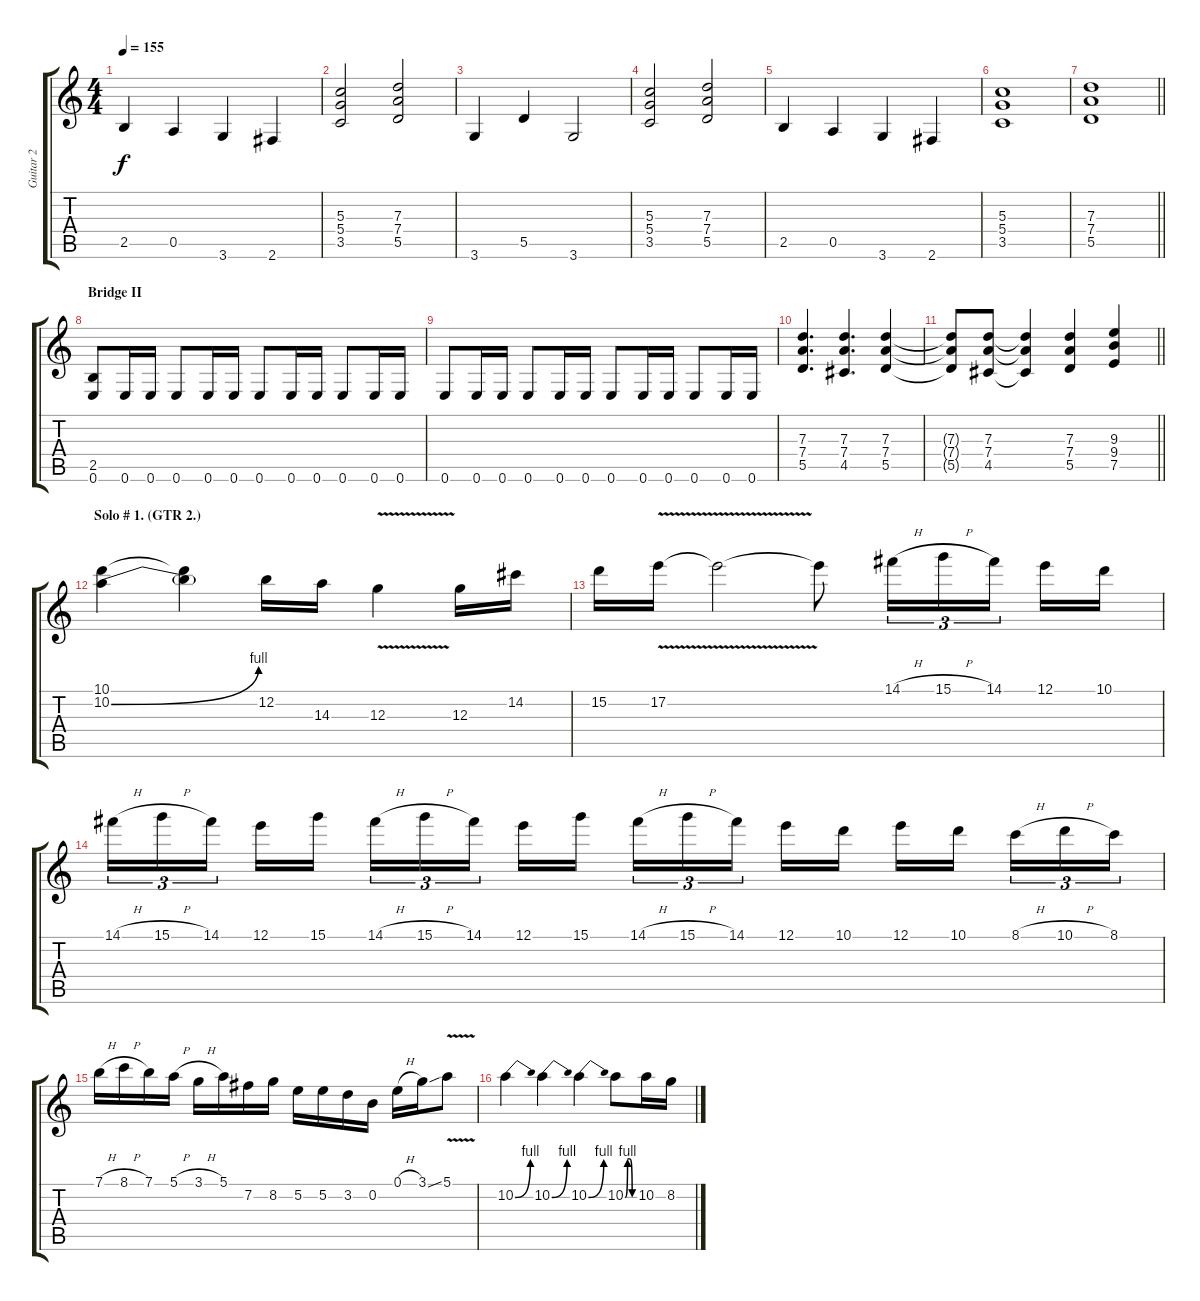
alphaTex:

\track ("Guitar 2" "Guitar 2") {instrument overdrivenguitar}
\staff {score tabs}
\tuning (E4 B3 G3 D3 A2 E2) {hide}
\ts (4 4)
\tempo 155
\clef g2
\ks c
2.5.4{dy f} 0.5.4 3.6.4 2.6.4 |
(5.3 5.4 3.5).2 (7.3 7.4 5.5).2 |
3.6.4 5.5.4 3.6.2 |
(5.3 5.4 3.5).2 (7.3 7.4 5.5).2 |
2.5.4 0.5.4 3.6.4 2.6.4 |
(5.3 5.4 3.5).1 |
\barLineRight lightlight
(7.3 7.4 5.5).1 |
\section ("" "Bridge II")
(2.5 0.6).8 0.6.16 0.6.16 0.6.8 0.6.16 0.6.16 0.6.8 0.6.16 0.6.16 0.6.8 0.6.16 0.6.16 |
0.6.8 0.6.16 0.6.16 0.6.8 0.6.16 0.6.16 0.6.8 0.6.16 0.6.16 0.6.8 0.6.16 0.6.16 |
(7.3 7.4 5.5).4{d} (7.3 7.4 4.5).4{d} (7.3 7.4 5.5).4 |
\barLineRight lightlight
(7.3{t} 7.4{t} 5.5{t}).8 (7.3 7.4 4.5).8 (7.3{t} 7.4{t} 4.5{t}).4 (7.3 7.4 5.5).4 (9.3 9.4 7.5).4 |
\section ("" "Solo # 1. (GTR 2.)")
(10.1 10.2{be (bend 0 0 60 4)}).4 (10.1{t} 10.2{t}).4 12.2.16 14.3.16 12.3{v}.4 12.3.16 14.2.16 |
15.2.16 17.2{v}.16 17.2{t}.2 17.2{t}.8 14.1{h}.16{tu (3 2)} 15.1{h}.16{tu (3 2)} 14.1.16{tu (3 2) beam splitsecondary} 12.1.16 10.1.16 |
14.1{h}.16{tu (3 2)} 15.1{h}.16{tu (3 2)} 14.1.16{tu (3 2) beam splitsecondary} 12.1.16 15.1.16 14.1{h}.16{tu (3 2)} 15.1{h}.16{tu (3 2)} 14.1.16{tu (3 2) beam splitsecondary} 12.1.16 15.1.16 14.1{h}.16{tu (3 2)} 15.1{h}.16{tu (3 2)} 14.1.16{tu (3 2) beam splitsecondary} 12.1.16 10.1.16 12.1.16 10.1.16{beam splitsecondary} 8.1{h}.16{tu (3 2)} 10.1{h}.16{tu (3 2)} 8.1.16{tu (3 2)} |
7.1{h}.16 8.1{h}.16 7.1.16 5.1{h}.16 3.1{h}.16 5.1.16 7.2.16 8.2.16 5.2.16 5.2.16 3.2.16 0.2.16 0.1{h}.16 3.1{ss}.16 5.1{v}.8 |
10.2{be (bend 0 0 60 4)}.4 10.2{be (bend 0 0 60 4)}.4 10.2{be (bend 0 0 60 4)}.4 10.2{be (custom 0 0 15 4 30 4 45 0 60 0)}.8 10.2.16 8.2.16
